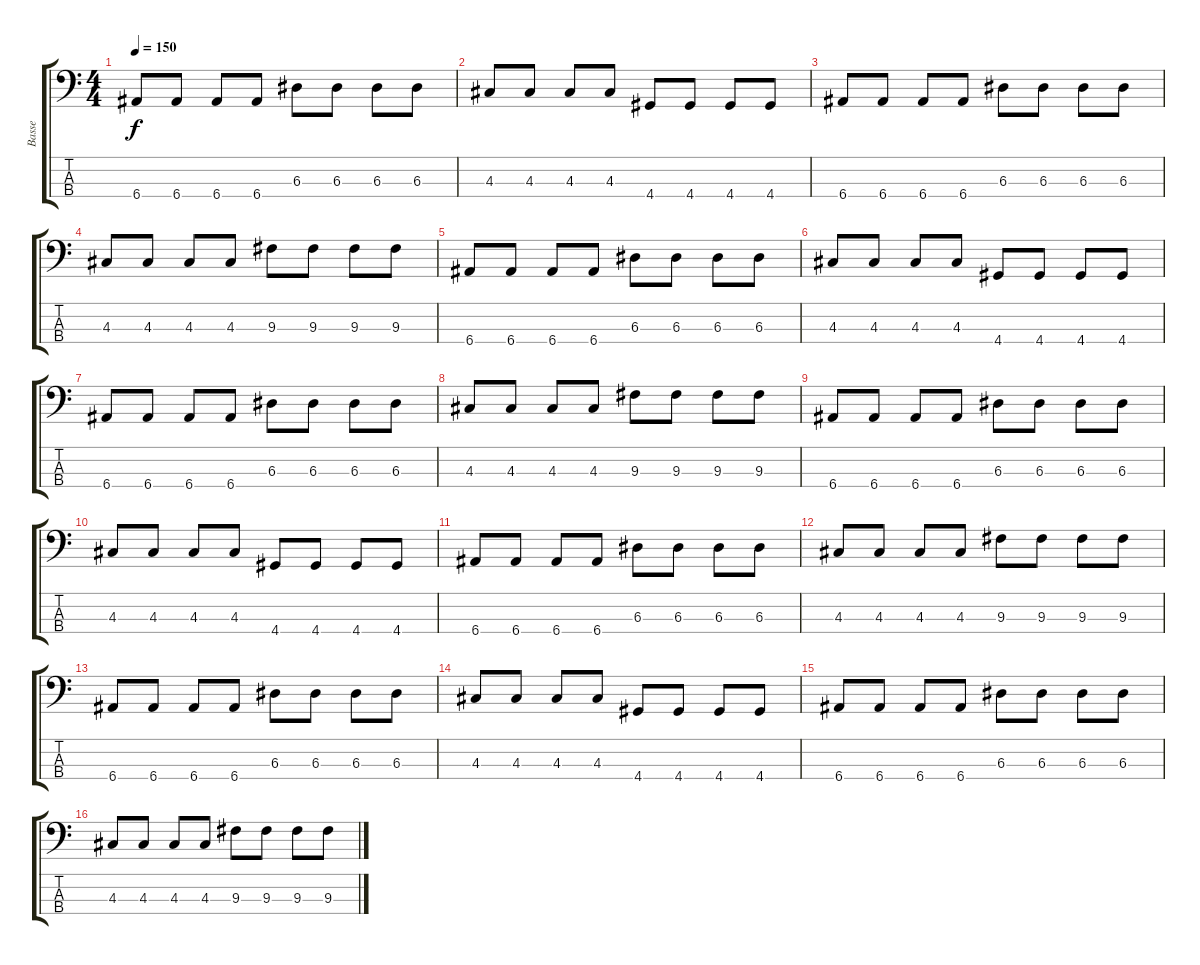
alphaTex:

\track ("Basse" "Basse") {instrument electricbasspick}
\staff {score tabs}
\tuning (G2 D2 A1 E1) {hide}
\ts (4 4)
\tempo 150
\clef f4
\ks c
6.4.8{dy f} 6.4.8 6.4.8 6.4.8 6.3.8 6.3.8 6.3.8 6.3.8 |
4.3.8 4.3.8 4.3.8 4.3.8 4.4.8 4.4.8 4.4.8 4.4.8 |
6.4.8 6.4.8 6.4.8 6.4.8 6.3.8 6.3.8 6.3.8 6.3.8 |
4.3.8 4.3.8 4.3.8 4.3.8 9.3.8 9.3.8 9.3.8 9.3.8 |
6.4.8 6.4.8 6.4.8 6.4.8 6.3.8 6.3.8 6.3.8 6.3.8 |
4.3.8 4.3.8 4.3.8 4.3.8 4.4.8 4.4.8 4.4.8 4.4.8 |
6.4.8 6.4.8 6.4.8 6.4.8 6.3.8 6.3.8 6.3.8 6.3.8 |
4.3.8 4.3.8 4.3.8 4.3.8 9.3.8 9.3.8 9.3.8 9.3.8 |
6.4.8 6.4.8 6.4.8 6.4.8 6.3.8 6.3.8 6.3.8 6.3.8 |
4.3.8 4.3.8 4.3.8 4.3.8 4.4.8 4.4.8 4.4.8 4.4.8 |
6.4.8 6.4.8 6.4.8 6.4.8 6.3.8 6.3.8 6.3.8 6.3.8 |
4.3.8 4.3.8 4.3.8 4.3.8 9.3.8 9.3.8 9.3.8 9.3.8 |
6.4.8 6.4.8 6.4.8 6.4.8 6.3.8 6.3.8 6.3.8 6.3.8 |
4.3.8 4.3.8 4.3.8 4.3.8 4.4.8 4.4.8 4.4.8 4.4.8 |
6.4.8 6.4.8 6.4.8 6.4.8 6.3.8 6.3.8 6.3.8 6.3.8 |
4.3.8 4.3.8 4.3.8 4.3.8 9.3.8 9.3.8 9.3.8 9.3.8
